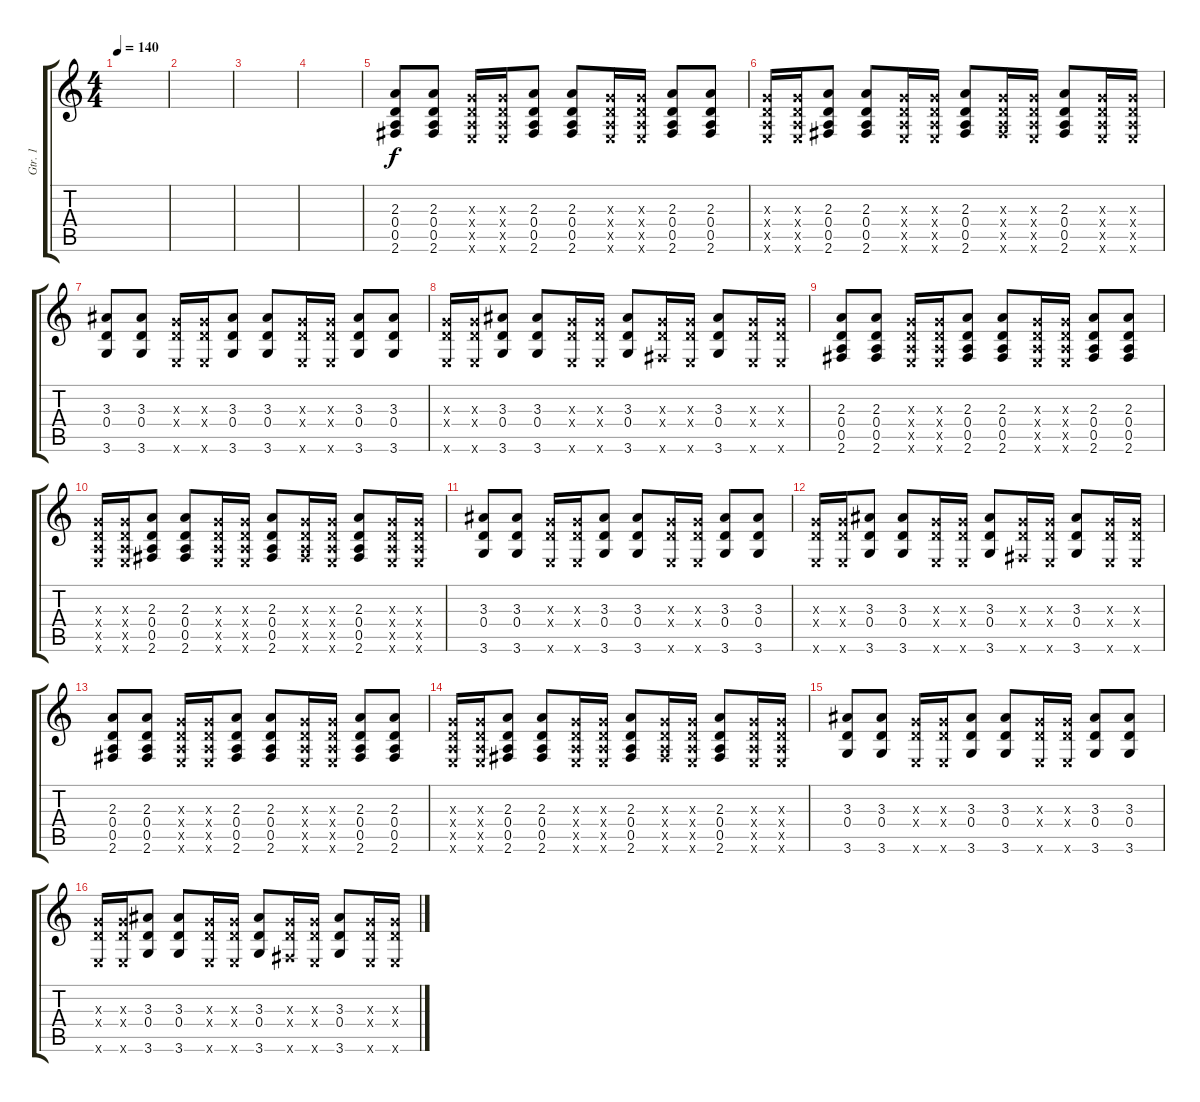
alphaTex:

\track ("Gtr. 1" "Gtr. 1") {instrument acousticguitarnylon}
\staff {score tabs}
\tuning (E4 B3 G3 D3 A2 E2) {hide}
\ts (4 4)
\tempo 140
\clef g2
\ks c
|
|
|
|
(2.3 0.4 0.5 2.6).8 (2.3 0.4 0.5 2.6).8 (0.3{x} 0.4{x} 0.5{x} 0.6{x}).16 (0.3{x} 0.4{x} 0.5{x} 0.6{x}).16 (2.3 0.4 0.5 2.6).8 (2.3 0.4 0.5 2.6).8 (0.3{x} 0.4{x} 0.5{x} 0.6{x}).16 (0.3{x} 0.4{x} 0.5{x} 0.6{x}).16 (2.3 0.4 0.5 2.6).8 (2.3 0.4 0.5 2.6).8 |
(0.3{x} 0.4{x} 0.5{x} 0.6{x}).16 (0.3{x} 0.4{x} 0.5{x} 0.6{x}).16 (2.3 0.4 0.5 2.6).8 (2.3 0.4 0.5 2.6).8 (0.3{x} 0.4{x} 0.5{x} 0.6{x}).16 (0.3{x} 0.4{x} 0.5{x} 0.6{x}).16 (2.3 0.4 0.5 2.6).8 (0.3{x} 0.4{x} 0.5{x} 2.6{x}).16 (0.3{x} 0.4{x} 0.5{x} 0.6{x}).16 (2.3 0.4 0.5 2.6).8 (0.3{x} 0.4{x} 0.5{x} 0.6{x}).16 (0.3{x} 0.4{x} 0.5{x} 0.6{x}).16 |
(3.3 0.4 3.6).8 (3.3 0.4 3.6).8 (0.3{x} 0.4{x} 0.6{x}).16 (0.3{x} 0.4{x} 0.6{x}).16 (3.3 0.4 3.6).8 (3.3 0.4 3.6).8 (0.3{x} 0.4{x} 0.6{x}).16 (0.3{x} 0.4{x} 0.6{x}).16 (3.3 0.4 3.6).8 (3.3 0.4 3.6).8 |
(0.3{x} 0.4{x} 0.6{x}).16 (0.3{x} 0.4{x} 0.6{x}).16 (3.3 0.4 3.6).8 (3.3 0.4 3.6).8 (0.3{x} 0.4{x} 0.6{x}).16 (0.3{x} 0.4{x} 0.6{x}).16 (3.3 0.4 3.6).8 (0.3{x} 0.4{x} 2.6{x}).16 (0.3{x} 0.4{x} 0.6{x}).16 (3.3 0.4 3.6).8 (0.3{x} 0.4{x} 0.6{x}).16 (0.3{x} 0.4{x} 0.6{x}).16 |
(2.3 0.4 0.5 2.6).8 (2.3 0.4 0.5 2.6).8 (0.3{x} 0.4{x} 0.5{x} 0.6{x}).16 (0.3{x} 0.4{x} 0.5{x} 0.6{x}).16 (2.3 0.4 0.5 2.6).8 (2.3 0.4 0.5 2.6).8 (0.3{x} 0.4{x} 0.5{x} 0.6{x}).16 (0.3{x} 0.4{x} 0.5{x} 0.6{x}).16 (2.3 0.4 0.5 2.6).8 (2.3 0.4 0.5 2.6).8 |
(0.3{x} 0.4{x} 0.5{x} 0.6{x}).16 (0.3{x} 0.4{x} 0.5{x} 0.6{x}).16 (2.3 0.4 0.5 2.6).8 (2.3 0.4 0.5 2.6).8 (0.3{x} 0.4{x} 0.5{x} 0.6{x}).16 (0.3{x} 0.4{x} 0.5{x} 0.6{x}).16 (2.3 0.4 0.5 2.6).8 (0.3{x} 0.4{x} 0.5{x} 2.6{x}).16 (0.3{x} 0.4{x} 0.5{x} 0.6{x}).16 (2.3 0.4 0.5 2.6).8 (0.3{x} 0.4{x} 0.5{x} 0.6{x}).16 (0.3{x} 0.4{x} 0.5{x} 0.6{x}).16 |
(3.3 0.4 3.6).8 (3.3 0.4 3.6).8 (0.3{x} 0.4{x} 0.6{x}).16 (0.3{x} 0.4{x} 0.6{x}).16 (3.3 0.4 3.6).8 (3.3 0.4 3.6).8 (0.3{x} 0.4{x} 0.6{x}).16 (0.3{x} 0.4{x} 0.6{x}).16 (3.3 0.4 3.6).8 (3.3 0.4 3.6).8 |
(0.3{x} 0.4{x} 0.6{x}).16 (0.3{x} 0.4{x} 0.6{x}).16 (3.3 0.4 3.6).8 (3.3 0.4 3.6).8 (0.3{x} 0.4{x} 0.6{x}).16 (0.3{x} 0.4{x} 0.6{x}).16 (3.3 0.4 3.6).8 (0.3{x} 0.4{x} 2.6{x}).16 (0.3{x} 0.4{x} 0.6{x}).16 (3.3 0.4 3.6).8 (0.3{x} 0.4{x} 0.6{x}).16 (0.3{x} 0.4{x} 0.6{x}).16 |
(2.3 0.4 0.5 2.6).8 (2.3 0.4 0.5 2.6).8 (0.3{x} 0.4{x} 0.5{x} 0.6{x}).16 (0.3{x} 0.4{x} 0.5{x} 0.6{x}).16 (2.3 0.4 0.5 2.6).8 (2.3 0.4 0.5 2.6).8 (0.3{x} 0.4{x} 0.5{x} 0.6{x}).16 (0.3{x} 0.4{x} 0.5{x} 0.6{x}).16 (2.3 0.4 0.5 2.6).8 (2.3 0.4 0.5 2.6).8 |
(0.3{x} 0.4{x} 0.5{x} 0.6{x}).16 (0.3{x} 0.4{x} 0.5{x} 0.6{x}).16 (2.3 0.4 0.5 2.6).8 (2.3 0.4 0.5 2.6).8 (0.3{x} 0.4{x} 0.5{x} 0.6{x}).16 (0.3{x} 0.4{x} 0.5{x} 0.6{x}).16 (2.3 0.4 0.5 2.6).8 (0.3{x} 0.4{x} 0.5{x} 2.6{x}).16 (0.3{x} 0.4{x} 0.5{x} 0.6{x}).16 (2.3 0.4 0.5 2.6).8 (0.3{x} 0.4{x} 0.5{x} 0.6{x}).16 (0.3{x} 0.4{x} 0.5{x} 0.6{x}).16 |
(3.3 0.4 3.6).8 (3.3 0.4 3.6).8 (0.3{x} 0.4{x} 0.6{x}).16 (0.3{x} 0.4{x} 0.6{x}).16 (3.3 0.4 3.6).8 (3.3 0.4 3.6).8 (0.3{x} 0.4{x} 0.6{x}).16 (0.3{x} 0.4{x} 0.6{x}).16 (3.3 0.4 3.6).8 (3.3 0.4 3.6).8 |
(0.3{x} 0.4{x} 0.6{x}).16 (0.3{x} 0.4{x} 0.6{x}).16 (3.3 0.4 3.6).8 (3.3 0.4 3.6).8 (0.3{x} 0.4{x} 0.6{x}).16 (0.3{x} 0.4{x} 0.6{x}).16 (3.3 0.4 3.6).8 (0.3{x} 0.4{x} 2.6{x}).16 (0.3{x} 0.4{x} 0.6{x}).16 (3.3 0.4 3.6).8 (0.3{x} 0.4{x} 0.6{x}).16 (0.3{x} 0.4{x} 0.6{x}).16
